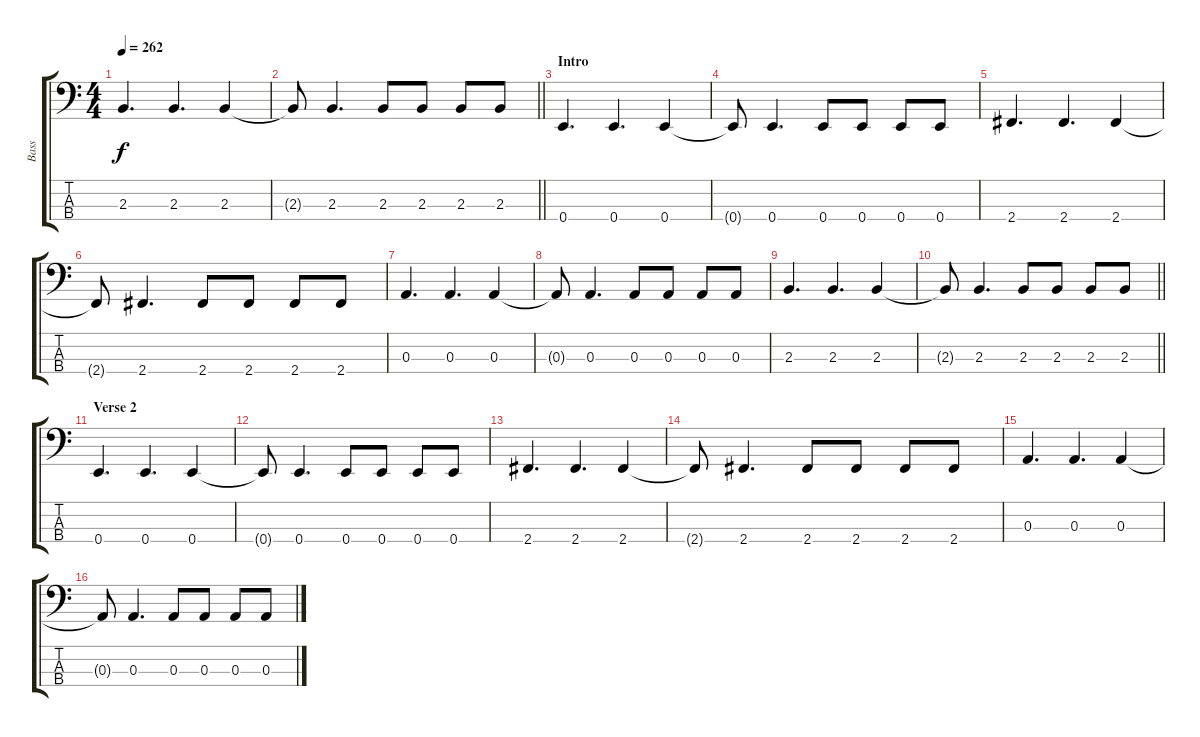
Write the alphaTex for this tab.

\track ("Bass" "Bass") {instrument electricbassfinger}
\staff {score tabs}
\tuning (G2 D2 A1 E1) {hide}
\ts (4 4)
\tempo 262
\clef f4
\ks c
2.3.4{d dy f} 2.3.4{d} 2.3.4 |
\barLineRight lightlight
2.3{t}.8 2.3.4{d} 2.3.8 2.3.8 2.3.8 2.3.8 |
\section ("" "Intro")
0.4.4{d} 0.4.4{d} 0.4.4 |
0.4{t}.8 0.4.4{d} 0.4.8 0.4.8 0.4.8 0.4.8 |
2.4.4{d} 2.4.4{d} 2.4.4 |
2.4{t}.8 2.4.4{d} 2.4.8 2.4.8 2.4.8 2.4.8 |
0.3.4{d} 0.3.4{d} 0.3.4 |
0.3{t}.8 0.3.4{d} 0.3.8 0.3.8 0.3.8 0.3.8 |
2.3.4{d} 2.3.4{d} 2.3.4 |
\barLineRight lightlight
2.3{t}.8 2.3.4{d} 2.3.8 2.3.8 2.3.8 2.3.8 |
\section ("" "Verse 2")
0.4.4{d} 0.4.4{d} 0.4.4 |
0.4{t}.8 0.4.4{d} 0.4.8 0.4.8 0.4.8 0.4.8 |
2.4.4{d} 2.4.4{d} 2.4.4 |
2.4{t}.8 2.4.4{d} 2.4.8 2.4.8 2.4.8 2.4.8 |
0.3.4{d} 0.3.4{d} 0.3.4 |
0.3{t}.8 0.3.4{d} 0.3.8 0.3.8 0.3.8 0.3.8
